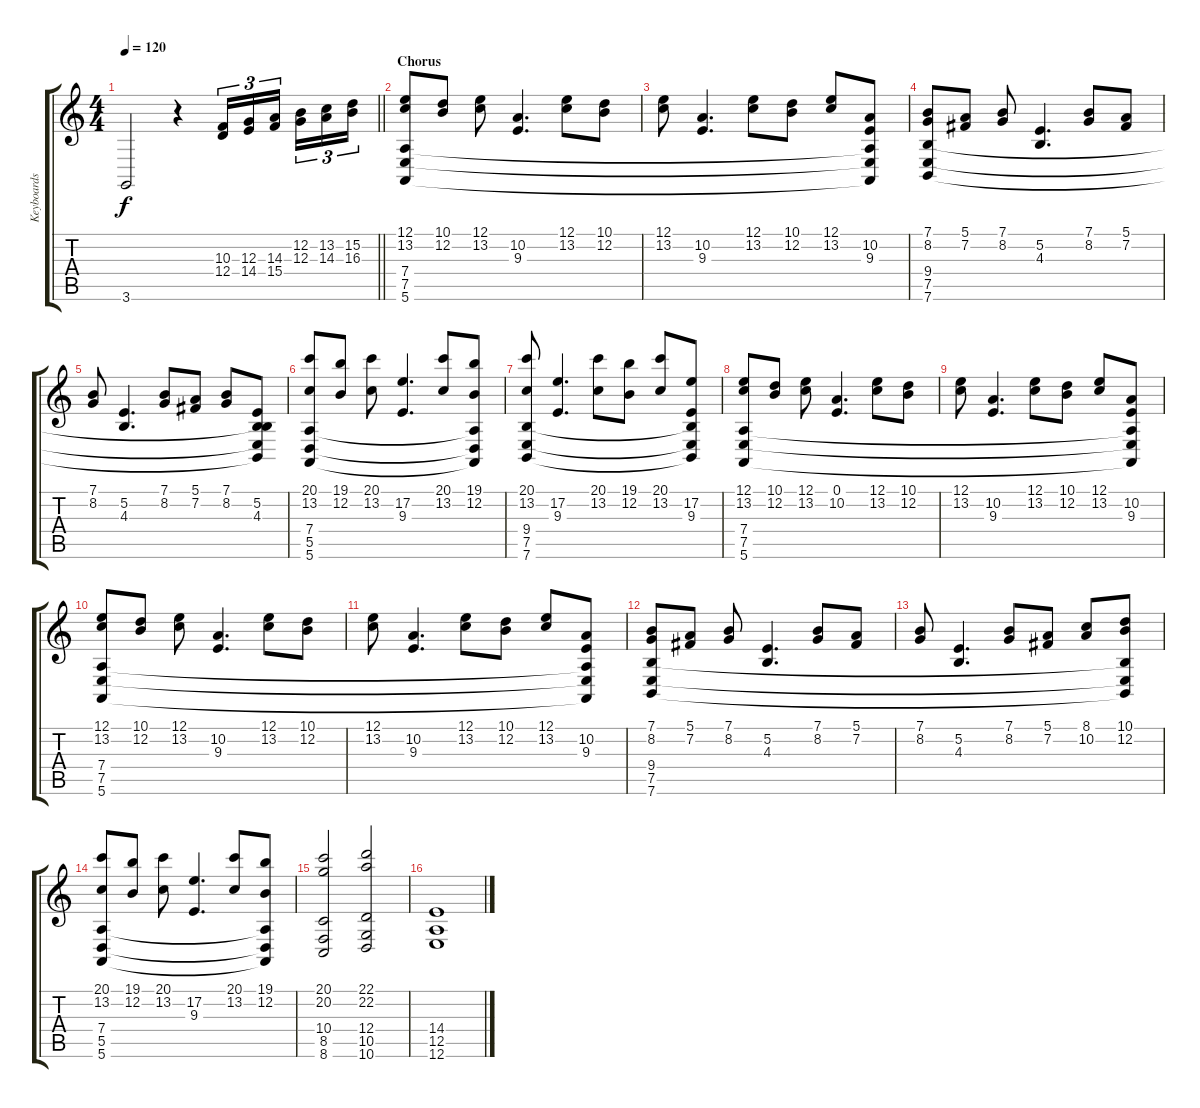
\track ("Keyboards 2" "Keyboards ") {instrument stringensemble1}
\staff {score tabs}
\tuning (E4 B3 G3 D3 A2 E2) {hide}
\ts (4 4)
\tempo 120
\clef g2
\barLineRight lightlight
\ks c
3.6{t}.2{dy f} r.4 (10.3 12.4).16{tu (3 2)} (12.3 14.4).16{tu (3 2)} (14.3 15.4).16{tu (3 2) beam splitsecondary} (12.2 12.3).16{tu (3 2)} (13.2 14.3).16{tu (3 2)} (15.2 16.3).16{tu (3 2)} |
\section ("" "Chorus")
(12.1 13.2 7.4 7.5 5.6).8 (10.1 12.2).8 (12.1 13.2).8 (10.2 9.3).4{d} (12.1 13.2).8 (10.1 12.2).8 |
(12.1 13.2).8 (10.2 9.3).4{d} (12.1 13.2).8 (10.1 12.2).8 (12.1 13.2).8 (10.2 9.3 7.4{t} 7.5{t} 5.6{t}).8 |
(7.1 8.2 9.4 7.5 7.6).8 (5.1 7.2).8 (7.1 8.2).8 (5.2 4.3).4{d} (7.1 8.2).8 (5.1 7.2).8 |
(7.1 8.2).8 (5.2 4.3).4{d} (7.1 8.2).8 (5.1 7.2).8 (7.1 8.2).8 (5.2 4.3 9.4{t} 7.5{t} 7.6{t}).8 |
(20.1 13.2 7.4 5.5 5.6).8 (19.1 12.2).8 (20.1 13.2).8 (17.2 9.3).4{d} (20.1 13.2).8 (19.1 12.2 7.4{t} 5.5{t} 5.6{t}).8 |
(20.1 13.2 9.4 7.5 7.6).8 (17.2 9.3).4{d} (20.1 13.2).8 (19.1 12.2).8 (20.1 13.2).8 (17.2 9.3 9.4{t} 7.5{t} 7.6{t}).8 |
(12.1 13.2 7.4 7.5 5.6).8 (10.1 12.2).8 (12.1 13.2).8 (0.1 10.2).4{d} (12.1 13.2).8 (10.1 12.2).8 |
(12.1 13.2).8 (10.2 9.3).4{d} (12.1 13.2).8 (10.1 12.2).8 (12.1 13.2).8 (10.2 9.3 7.4{t} 7.5{t} 5.6{t}).8 |
(12.1 13.2 7.4 7.5 5.6).8 (10.1 12.2).8 (12.1 13.2).8 (10.2 9.3).4{d} (12.1 13.2).8 (10.1 12.2).8 |
(12.1 13.2).8 (10.2 9.3).4{d} (12.1 13.2).8 (10.1 12.2).8 (12.1 13.2).8 (10.2 9.3 7.4{t} 7.5{t} 5.6{t}).8 |
(7.1 8.2 9.4 7.5 7.6).8 (5.1 7.2).8 (7.1 8.2).8 (5.2 4.3).4{d} (7.1 8.2).8 (5.1 7.2).8 |
(7.1 8.2).8 (5.2 4.3).4{d} (7.1 8.2).8 (5.1 7.2).8 (8.1 10.2).8 (10.1 12.2 9.4{t} 7.5{t} 7.6{t}).8 |
(20.1 13.2 7.4 5.5 5.6).8 (19.1 12.2).8 (20.1 13.2).8 (17.2 9.3).4{d} (20.1 13.2).8 (19.1 12.2 7.4{t} 5.5{t} 5.6{t}).8 |
(20.1 20.2 10.4 8.5 8.6).2 (22.1 22.2 12.4 10.5 10.6).2 |
(14.4 12.5 12.6).1{volume 2}
